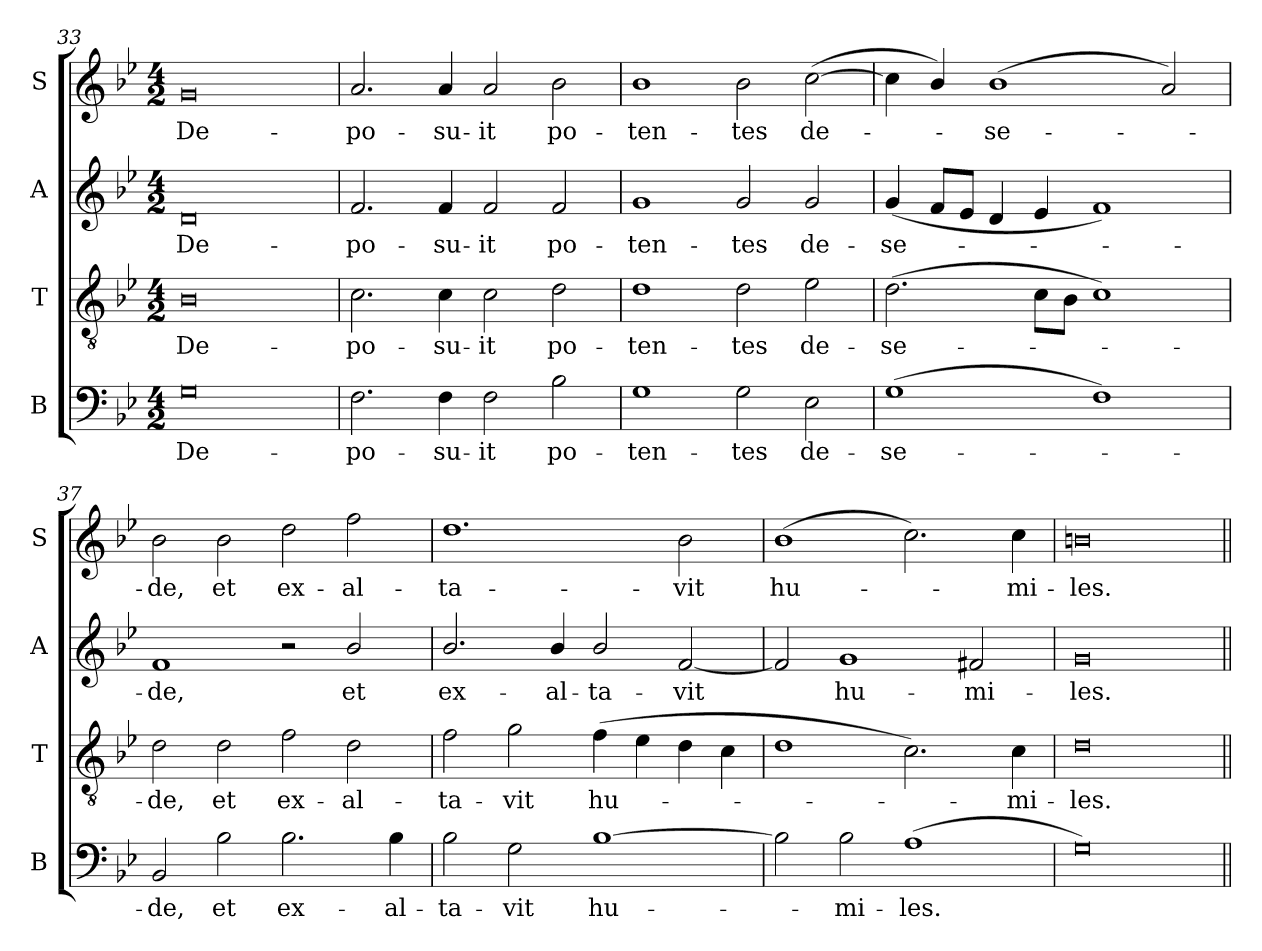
**kern	**text	**kern	**text	**kern	**text	**kern	**text
*part4	*part4	*part3	*part3	*part2	*part2	*part1	*part1
*staff4	*staff4	*staff3	*staff3	*staff2	*staff2	*staff1	*staff1
*I"B	*	*I"T	*	*I"A	*	*I"S	*
*I'B	*	*I'T	*	*I'A	*	*I'S	*
!!LO:LB:g=z
*clefF4	*	*clefGv2	*	*clefG2	*	*clefG2	*
*k[b-e-]	*	*k[b-e-]	*	*k[b-e-]	*	*k[b-e-]	*
*B-:	*	*B-:	*	*B-:	*	*B-:	*
*M4/2	*	*M4/2	*	*M4/2	*	*M4/2	*
=33	=33	=33	=33	=33	=33	=33	=33
!	!LO:LY:b	!	!LO:LY:b	!	!LO:LY:b	!	!LO:LY:b
0G	De-	0B-	De-	0d	De-	0g	De-
=34	=34	=34	=34	=34	=34	=34	=34
!	!LO:LY:b	!	!LO:LY:b	!	!LO:LY:b	!	!LO:LY:b
2.F	-po-	2.c	-po-	2.f	-po-	2.a	-po-
!	!LO:LY:b	!	!LO:LY:b	!	!LO:LY:b	!	!LO:LY:b
4F	-su-	4c	-su-	4f	-su-	4a	-su-
!	!LO:LY:b	!	!LO:LY:b	!	!LO:LY:b	!	!LO:LY:b
2F	-it	2c	-it	2f	-it	2a	-it
!	!LO:LY:b	!	!LO:LY:b	!	!LO:LY:b	!	!LO:LY:b
2B-	po-	2d	po-	2f	po-	2b-	po-
=35	=35	=35	=35	=35	=35	=35	=35
!	!LO:LY:b	!	!LO:LY:b	!	!LO:LY:b	!	!LO:LY:b
1G	-ten-	1d	-ten-	1g	-ten-	1b-	-ten-
!	!LO:LY:b	!	!LO:LY:b	!	!LO:LY:b	!	!LO:LY:b
2G	-tes	2d	-tes	2g	-tes	2b-	-tes
!	!LO:LY:b	!	!LO:LY:b	!	!LO:LY:b	!	!LO:LY:b
2E-	de-	2e-	de-	2g	de-	(>[2cc	de-
=36	=36	=36	=36	=36	=36	=36	=36
!	!LO:LY:b	!	!LO:LY:b	!	!LO:LY:b	!	!
(>1G	-se-	(>2.d	-se-	(<4g	-se-	4cc]	.
.	.	.	.	8fL	.	4b-/)	.
.	.	.	.	8e-J	.	.	.
!	!	!	!	!	!	!	!LO:LY:b
.	.	.	.	4d	.	(<1b-	se-
.	.	8cL	.	4e-	.	.	.
.	.	8B-J	.	.	.	.	.
1F)	.	1c)	.	1f)	.	.	.
.	.	.	.	.	.	2a)	.
=37	=37	=37	=37	=37	=37	=37	=37
!	!LO:LY:b	!	!LO:LY:b	!	!LO:LY:b	!	!LO:LY:b
2BB-	de,	2d	de,	1f	de,	2b-	de,
!	!LO:LY:b	!	!LO:LY:b	!	!	!	!LO:LY:b
2B-	et	2d	et	.	.	2b-	et
!	!LO:LY:b	!	!LO:LY:b	!	!	!	!LO:LY:b
2.B-	ex-	2f	ex-	2r	.	2dd	ex-
!	!	!	!LO:LY:b	!	!LO:LY:b	!	!LO:LY:b
.	.	2d	-al-	2b-/	et	2ff	-al-
!	!LO:LY:b	!	!	!	!	!	!
4B-	-al-	.	.	.	.	.	.
=38	=38	=38	=38	=38	=38	=38	=38
!	!LO:LY:b	!	!LO:LY:b	!	!LO:LY:b	!	!LO:LY:b
2B-	-ta-	2f	-ta-	2.b-/	ex-	1.dd	-ta-
!	!LO:LY:b	!	!LO:LY:b	!	!	!	!
2G	-vit	2g	-vit	.	.	.	.
!	!	!	!	!	!LO:LY:b	!	!
.	.	.	.	4b-/	-al-	.	.
!	!LO:LY:b	!	!LO:LY:b	!	!LO:LY:b	!	!
[1B-	hu-	(>4f	hu-	2b-/	-ta-	.	.
.	.	4e-	.	.	.	.	.
!	!	!	!	!	!LO:LY:b	!	!LO:LY:b
.	.	4d	.	[2f	-vit	2b-	-vit
.	.	4c	.	.	.	.	.
=39	=39	=39	=39	=39	=39	=39	=39
!	!	!	!	!	!	!	!LO:LY:b
2B-]	.	1d	.	2f]	.	(>1b-	hu-
!	!LO:LY:b	!	!	!	!LO:LY:b	!	!
2B-	mi-	.	.	1g	hu-	.	.
!	!LO:LY:b	!	!	!	!	!	!
(>1A	-les.	2.c)	.	.	.	2.cc)	.
!	!	!	!	!	!LO:LY:b	!	!
.	.	.	.	2f#X	-mi-	.	.
!	!	!	!LO:LY:b	!	!	!	!LO:LY:b
.	.	4c	mi-	.	.	4cc	mi-
=40	=40	=40	=40	=40	=40	=40	=40
!	!	!	!LO:LY:b	!	!LO:LY:b	!	!LO:LY:b
0G)	.	0d	-les.	0g	-les.	0bn	-les.
=||	=||	=||	=||	=||	=||	=||	=||
*-	*-	*-	*-	*-	*-	*-	*-
